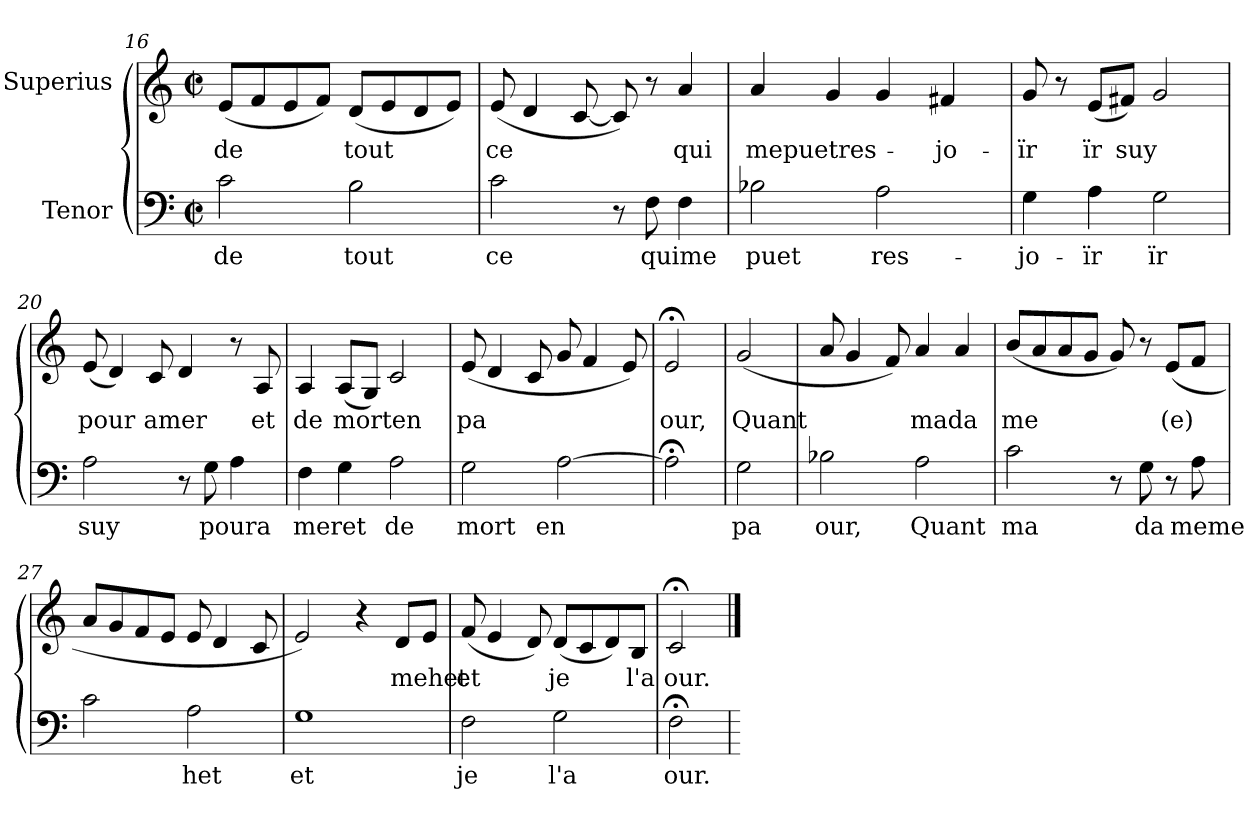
**kern	**text	**kern	**text
*part2	*part2	*part1	*part1
*staff2	*staff2	*staff1	*staff1
*I"Tenor	*	*I"Superius	*
*clefF4	*	*clefG2	*
*M2/2	*	*M2/2	*
*met(c|)	*	*met(c|)	*
=16	=16	=16	=16
!	!LO:LY:b:cj	!	!LO:LY:b:cj
2c\	de	(<8e/L	de
.	.	8f/	.
.	.	8e/	.
.	.	8f/J)	.
!	!LO:LY:b:cj	!	!LO:LY:b
2B\	tout	(<8d/L	tout
.	.	8e/	.
.	.	8d/	.
.	.	8e/J)	.
=17	=17	=17	=17
!	!LO:LY:b:cj	!	!LO:LY:b:cj
2c\	ce	(<8e/	ce
.	.	4d/	.
.	.	[<8c/	.
8r	.	8c/])	.
!	!LO:LY:b:cj	!	!
8F\	quime	8r	.
!	!	!	!LO:LY:b:cj
4F\	.	4a/	qui
!!LO:LB:g=z
=18	=18	=18	=18
!	!LO:LY:b:cj	!	!LO:LY:b
*	*	*^	*
2B-X\	puet	4a/	8ryy	mepuetres-
.	.	.	32.ryy	.
.	.	.	2ryy	.
.	.	4g/	.	.
!	!LO:LY:b:cj	!	!	!
2A\	res-	4g/	.	.
.	.	.	4ryy	.
!	!	!	!	!LO:LY:b:cj
.	.	4f#X/	.	-jo-
.	.	.	16ryy	.
.	.	.	64ryy	.
=19	=19	=19	=19	=19
!	!LO:LY:b:cj	!	!	!LO:LY:b:cj
*	*	*v	*v	*
4G\	-jo-	8g/	-ïr
.	.	8r	.
!	!LO:LY:b:cj	!	!LO:LY:b:cj
4A\	-ïr	(<8e/L	ïr
!	!	!	!LO:LY:b
.	.	8f#X/J)	suy
!	!LO:LY:b:cj	!	!
2G\	ïr	2g/	.
=20	=20	=20	=20
!	!LO:LY:b:cj	!	!LO:LY:b
2A\	suy	(<8e/	pour
.	.	4d/)	.
!	!	!	!LO:LY:b
.	.	8c/	amer
8r	.	4d/	.
!	!LO:LY:b:cj	!	!
8G\	poura	.	.
4A\	.	8r	.
!	!	!	!LO:LY:b:cj
.	.	8A/	et
=21	=21	=21	=21
!	!LO:LY:b:cj	!	!LO:LY:b:cj
4F\	meret	4A/	de
!	!	!	!LO:LY:b
4G\	.	(<8A/L	morten
.	.	8G/J)	.
!	!LO:LY:b:cj	!	!
2A\	de	2c/	.
=22	=22	=22	=22
!	!LO:LY:b:cj	!	!LO:LY:b:cj
2G\	mort	(<8e/	pa
.	.	4d/	.
.	.	8c/	.
!	!LO:LY:b:cj	!	!
[>2A\	en	8g/	.
.	.	4f/	.
.	.	8e/)	.
=23	=23	=23	=23
!	!	!	!LO:LY:b:cj
2A;<\]	.	2e;</	our,
!!LO:PB:g=z
=24	=24	=24	=24
!	!LO:LY:b:cj	!	!LO:LY:b
2G\	pa	(<2g/	Quant
=25	=25	=25	=25
!	!LO:LY:b:cj	!	!
2B-X\	our,	8a/	.
.	.	4g/	.
.	.	8f/)	.
!	!LO:LY:b:cj	!	!LO:LY:b:cj
2A\	Quant	4a/	mada
.	.	4a/	.
=26	=26	=26	=26
!	!LO:LY:b:cj	!	!LO:LY:b
2c\	ma	(<8b/L	me
.	.	8a/	.
.	.	8a/	.
.	.	8g/J	.
8r	.	8g/)	.
!	!LO:LY:b:cj	!	!
8G\	da	8r	.
!	!	!	!LO:LY:b:cj
8r	.	(<8e/L	(e)
!	!LO:LY:b	!	!
8A\	meme	8f/J	.
=27	=27	=27	=27
2c\	.	8a/L	.
.	.	8g/	.
.	.	8f/	.
.	.	8e/J	.
!	!LO:LY:b:cj	!	!
2A\	het	8e/	.
.	.	4d/	.
.	.	8c/	.
=28	=28	=28	=28
!	!LO:LY:b:cj	!	!
1G	et	2e/)	.
.	.	4r	.
!	!	!	!LO:LY:b
.	.	8d/L	mehet
.	.	8e/J	.
=29	=29	=29	=29
!	!LO:LY:b:cj	!	!LO:LY:b:cj
2F\	je	(<8f/	et
.	.	4e/	.
.	.	8d/)	.
!	!LO:LY:b:cj	!	!LO:LY:b:cj
2G\	l'a	(<8d/L	je
.	.	8c/	.
.	.	8d/)	.
!	!	!	!LO:LY:b:cj
.	.	8B/J	l'a
=30	=30	=30	=30
!	!LO:LY:b:cj	!	!LO:LY:b:cj
2F;<\	our.	2c;</	our.
=	==	==	==
*-	*-	*-	*-
